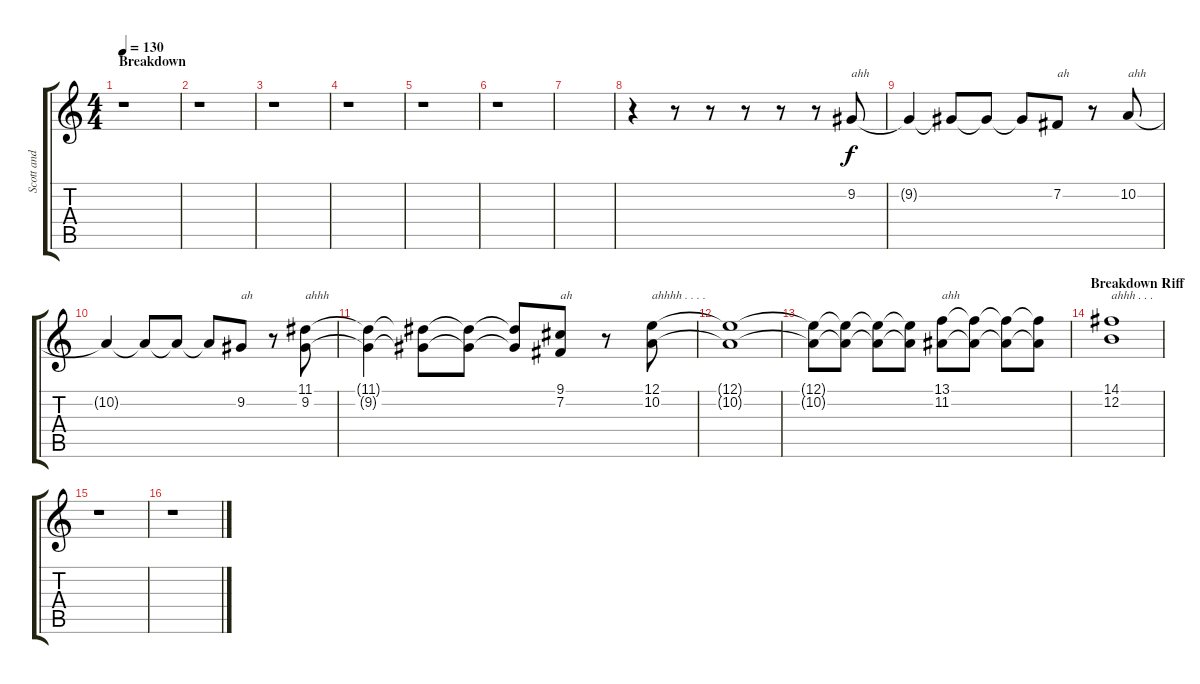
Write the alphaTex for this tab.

\track ("Scott and Matt (Backing Vocals)" "Scott and ") {instrument oboe}
\staff {score tabs}
\tuning (E4 B3 G3 D3 A2 E2) {hide}
\ts (4 4)
\section ("" "Breakdown")
\tempo 130
\clef g2
\ks c
r.1{dy f} |
r.1 |
r.1 |
r.1 |
r.1 |
r.1 |
|
r.4 r.8 r.8 r.8 r.8 r.8 9.2.8{txt "ahh"} |
9.2{t}.4 9.2{t}.8 9.2{t}.8 9.2{t}.8 7.2.8{txt "ah"} r.8 10.2.8{txt "ahh"} |
10.2{t}.4{volume 10} 10.2{t}.8 10.2{t}.8 10.2{t}.8 9.2.8{txt "ah"} r.8 (11.1 9.2).8{txt "ahhh"} |
(11.1{t} 9.2{t}).4 (11.1{t} 9.2{t}).8 (11.1{t} 9.2{t}).8 (11.1{t} 9.2{t}).8 (9.1 7.2).8{txt "ah"} r.8 (12.1 10.2).8{txt "ahhhh . . . ."} |
(12.1{t} 10.2{t}).1 |
(12.1{t} 10.2{t}).8 (12.1{t} 10.2{t}).8 (12.1{t} 10.2{t}).8 (12.1{t} 10.2{t}).8 (13.1 11.2).8{txt "ahh"} (13.1{t} 11.2{t}).8 (13.1{t} 11.2{t}).8 (13.1{t} 11.2{t}).8 |
\section ("" "Breakdown Riff")
(14.1 12.2).1{txt "ahhh . . ."} |
r.1 |
r.1
